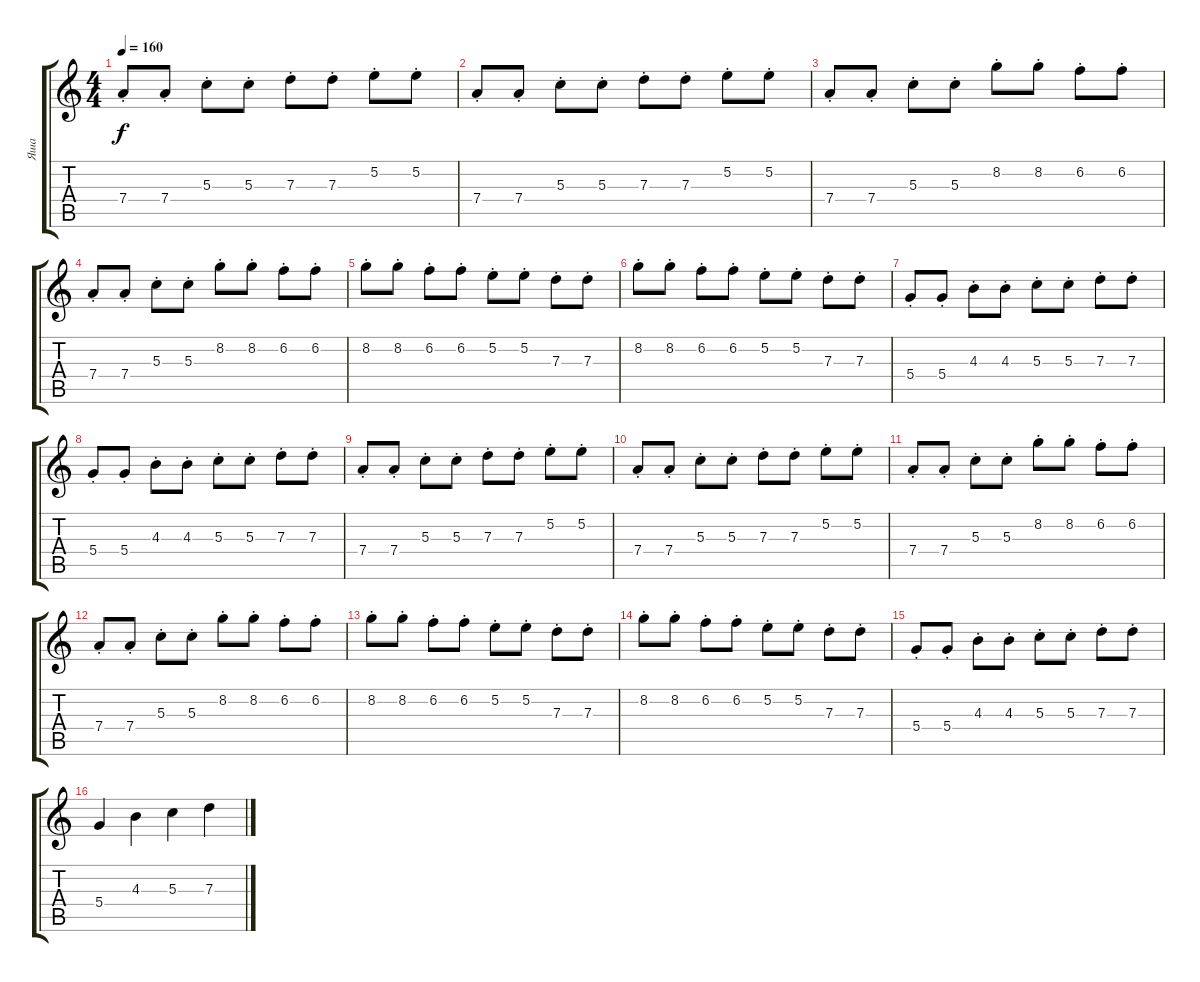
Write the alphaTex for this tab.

\track ("Яша" "Яша") {instrument distortionguitar}
\staff {score tabs}
\tuning (E4 B3 G3 D3 A2 E2) {hide}
\ts (4 4)
\tempo 160
\clef g2
\ks c
7.4{st}.8{dy f instrument distortionguitar} 7.4{st}.8 5.3{st}.8 5.3{st}.8 7.3{st}.8 7.3{st}.8 5.2{st}.8 5.2{st}.8 |
7.4{st}.8 7.4{st}.8 5.3{st}.8 5.3{st}.8 7.3{st}.8 7.3{st}.8 5.2{st}.8 5.2{st}.8 |
7.4{st}.8 7.4{st}.8 5.3{st}.8 5.3{st}.8 8.2{st}.8 8.2{st}.8 6.2{st}.8 6.2{st}.8 |
7.4{st}.8 7.4{st}.8 5.3{st}.8 5.3{st}.8 8.2{st}.8 8.2{st}.8 6.2{st}.8 6.2{st}.8 |
8.2{st}.8 8.2{st}.8 6.2{st}.8 6.2{st}.8 5.2{st}.8 5.2{st}.8 7.3{st}.8 7.3{st}.8 |
8.2{st}.8 8.2{st}.8 6.2{st}.8 6.2{st}.8 5.2{st}.8 5.2{st}.8 7.3{st}.8 7.3{st}.8 |
5.4{st}.8 5.4{st}.8 4.3{st}.8 4.3{st}.8 5.3{st}.8 5.3{st}.8 7.3{st}.8 7.3{st}.8 |
5.4{st}.8 5.4{st}.8 4.3{st}.8 4.3{st}.8 5.3{st}.8 5.3{st}.8 7.3{st}.8 7.3{st}.8 |
7.4{st}.8 7.4{st}.8 5.3{st}.8 5.3{st}.8 7.3{st}.8 7.3{st}.8 5.2{st}.8 5.2{st}.8 |
7.4{st}.8 7.4{st}.8 5.3{st}.8 5.3{st}.8 7.3{st}.8 7.3{st}.8 5.2{st}.8 5.2{st}.8 |
7.4{st}.8 7.4{st}.8 5.3{st}.8 5.3{st}.8 8.2{st}.8 8.2{st}.8 6.2{st}.8 6.2{st}.8 |
7.4{st}.8 7.4{st}.8 5.3{st}.8 5.3{st}.8 8.2{st}.8 8.2{st}.8 6.2{st}.8 6.2{st}.8 |
8.2{st}.8 8.2{st}.8 6.2{st}.8 6.2{st}.8 5.2{st}.8 5.2{st}.8 7.3{st}.8 7.3{st}.8 |
8.2{st}.8 8.2{st}.8 6.2{st}.8 6.2{st}.8 5.2{st}.8 5.2{st}.8 7.3{st}.8 7.3{st}.8 |
5.4{st}.8 5.4{st}.8 4.3{st}.8 4.3{st}.8 5.3{st}.8 5.3{st}.8 7.3{st}.8 7.3{st}.8 |
5.4.4 4.3.4 5.3.4 7.3.4
